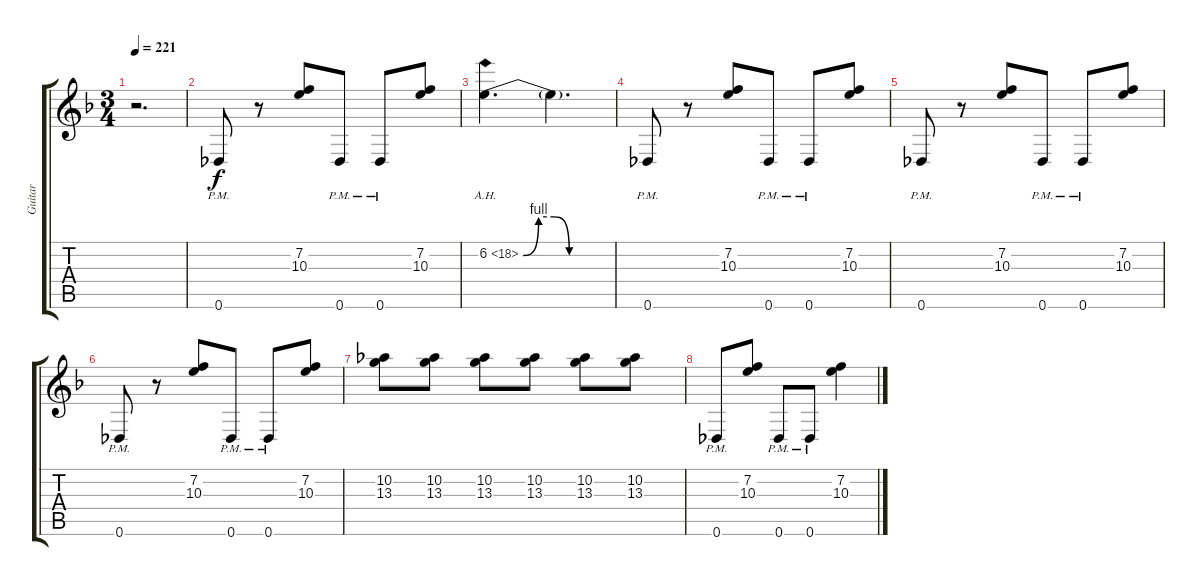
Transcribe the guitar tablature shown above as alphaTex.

\track ("Guitar" "Guitar") {instrument distortionguitar}
\staff {score tabs}
\tuning (Eb4 Bb3 Gb3 Db3 Ab2 Db2) {hide}
\ts (3 4)
\tempo 221
\clef g2
\ks f
r.2{d dy f} |
0.6{pm}.8 r.8 (7.2 10.3).8 0.6{pm}.8 0.6{pm}.8 (7.2 10.3).8 |
6.2{be (custom 0 0 10 4 20 4 30 0 60 0) ah 12}.4{d} 6.2{t}.4{d} |
0.6{pm}.8 r.8 (7.2 10.3).8 0.6{pm}.8 0.6{pm}.8 (7.2 10.3).8 |
0.6{pm}.8 r.8 (7.2 10.3).8 0.6{pm}.8 0.6{pm}.8 (7.2 10.3).8 |
0.6{pm}.8 r.8 (7.2 10.3).8 0.6{pm}.8 0.6{pm}.8 (7.2 10.3).8 |
(10.2 13.3).8 (10.2 13.3).8 (10.2 13.3).8 (10.2 13.3).8 (10.2 13.3).8 (10.2 13.3).8 |
0.6{pm}.8 (7.2 10.3).8 0.6{pm}.8 0.6{pm}.8 (7.2 10.3).4
